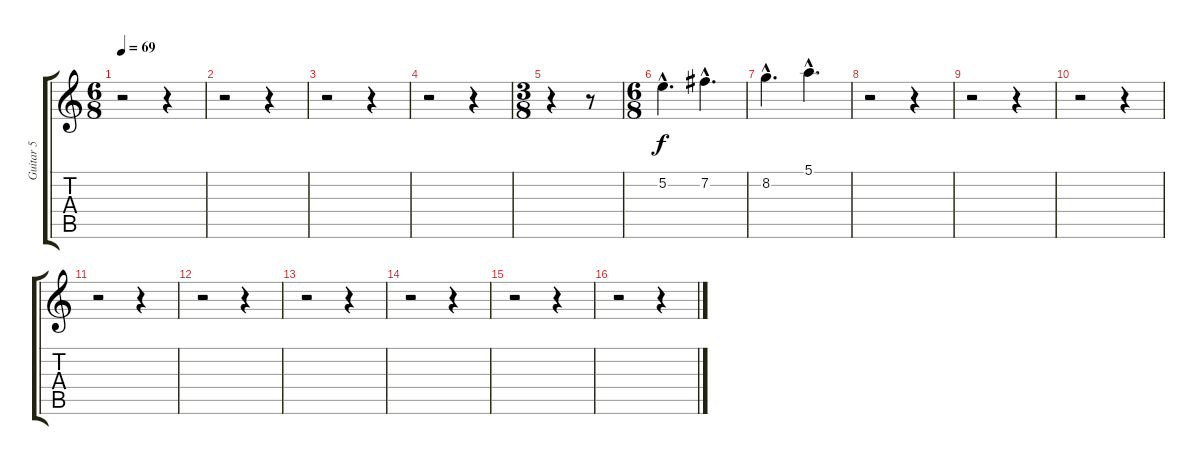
\track ("Guitar 5" "Guitar 5") {instrument acousticguitarsteel}
\staff {score tabs}
\tuning (E4 B3 G3 D3 A2 E2) {hide}
\ts (6 8)
\tempo 69
\clef g2
\ks c
r.2{dy f} r.4 |
r.2 r.4 |
r.2 r.4 |
r.2 r.4 |
\ts (3 8)
r.4 r.8 |
\ts (6 8)
5.2{hac}.4{d} 7.2{hac}.4{d} |
8.2{hac}.4{d} 5.1{hac}.4{d} |
r.2 r.4 |
r.2 r.4 |
r.2 r.4 |
r.2 r.4 |
r.2 r.4 |
r.2 r.4 |
r.2 r.4 |
r.2 r.4 |
r.2 r.4
